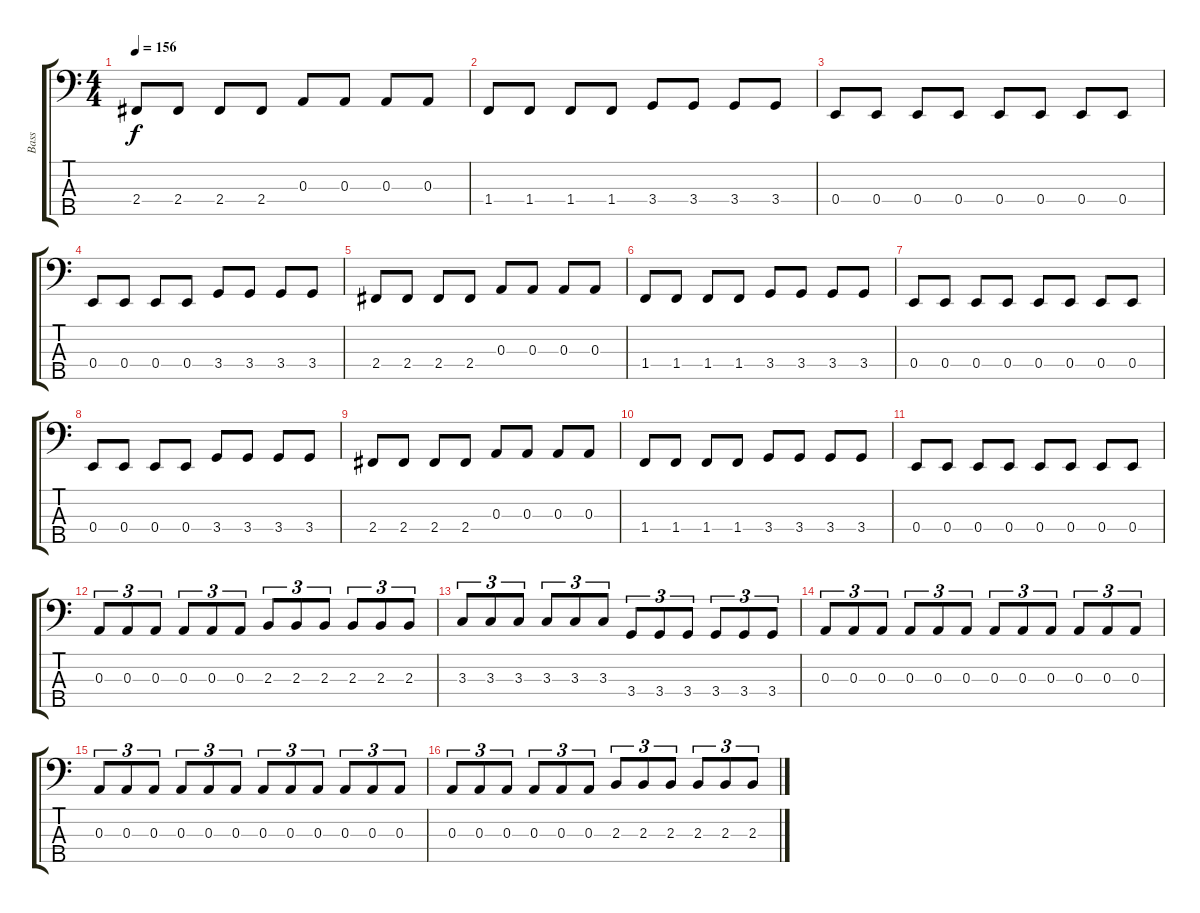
\track ("Bass" "Bass") {instrument electricbassfinger}
\staff {score tabs}
\tuning (G2 D2 A1 E1 B0) {hide}
\ts (4 4)
\tempo 156
\clef f4
\ks c
2.4.8{dy f} 2.4.8 2.4.8 2.4.8 0.3.8 0.3.8 0.3.8 0.3.8 |
1.4.8 1.4.8 1.4.8 1.4.8 3.4.8 3.4.8 3.4.8 3.4.8 |
0.4.8 0.4.8 0.4.8 0.4.8 0.4.8 0.4.8 0.4.8 0.4.8 |
0.4.8 0.4.8 0.4.8 0.4.8 3.4.8 3.4.8 3.4.8 3.4.8 |
2.4.8 2.4.8 2.4.8 2.4.8 0.3.8 0.3.8 0.3.8 0.3.8 |
1.4.8 1.4.8 1.4.8 1.4.8 3.4.8 3.4.8 3.4.8 3.4.8 |
0.4.8 0.4.8 0.4.8 0.4.8 0.4.8 0.4.8 0.4.8 0.4.8 |
0.4.8 0.4.8 0.4.8 0.4.8 3.4.8 3.4.8 3.4.8 3.4.8 |
2.4.8 2.4.8 2.4.8 2.4.8 0.3.8 0.3.8 0.3.8 0.3.8 |
1.4.8 1.4.8 1.4.8 1.4.8 3.4.8 3.4.8 3.4.8 3.4.8 |
0.4.8 0.4.8 0.4.8 0.4.8 0.4.8 0.4.8 0.4.8 0.4.8 |
0.3.8{tu (3 2)} 0.3.8{tu (3 2)} 0.3.8{tu (3 2)} 0.3.8{tu (3 2)} 0.3.8{tu (3 2)} 0.3.8{tu (3 2)} 2.3.8{tu (3 2)} 2.3.8{tu (3 2)} 2.3.8{tu (3 2)} 2.3.8{tu (3 2)} 2.3.8{tu (3 2)} 2.3.8{tu (3 2)} |
3.3.8{tu (3 2)} 3.3.8{tu (3 2)} 3.3.8{tu (3 2)} 3.3.8{tu (3 2)} 3.3.8{tu (3 2)} 3.3.8{tu (3 2)} 3.4.8{tu (3 2)} 3.4.8{tu (3 2)} 3.4.8{tu (3 2)} 3.4.8{tu (3 2)} 3.4.8{tu (3 2)} 3.4.8{tu (3 2)} |
0.3.8{tu (3 2)} 0.3.8{tu (3 2)} 0.3.8{tu (3 2)} 0.3.8{tu (3 2)} 0.3.8{tu (3 2)} 0.3.8{tu (3 2)} 0.3.8{tu (3 2)} 0.3.8{tu (3 2)} 0.3.8{tu (3 2)} 0.3.8{tu (3 2)} 0.3.8{tu (3 2)} 0.3.8{tu (3 2)} |
0.3.8{tu (3 2)} 0.3.8{tu (3 2)} 0.3.8{tu (3 2)} 0.3.8{tu (3 2)} 0.3.8{tu (3 2)} 0.3.8{tu (3 2)} 0.3.8{tu (3 2)} 0.3.8{tu (3 2)} 0.3.8{tu (3 2)} 0.3.8{tu (3 2)} 0.3.8{tu (3 2)} 0.3.8{tu (3 2)} |
0.3.8{tu (3 2)} 0.3.8{tu (3 2)} 0.3.8{tu (3 2)} 0.3.8{tu (3 2)} 0.3.8{tu (3 2)} 0.3.8{tu (3 2)} 2.3.8{tu (3 2)} 2.3.8{tu (3 2)} 2.3.8{tu (3 2)} 2.3.8{tu (3 2)} 2.3.8{tu (3 2)} 2.3.8{tu (3 2)}
